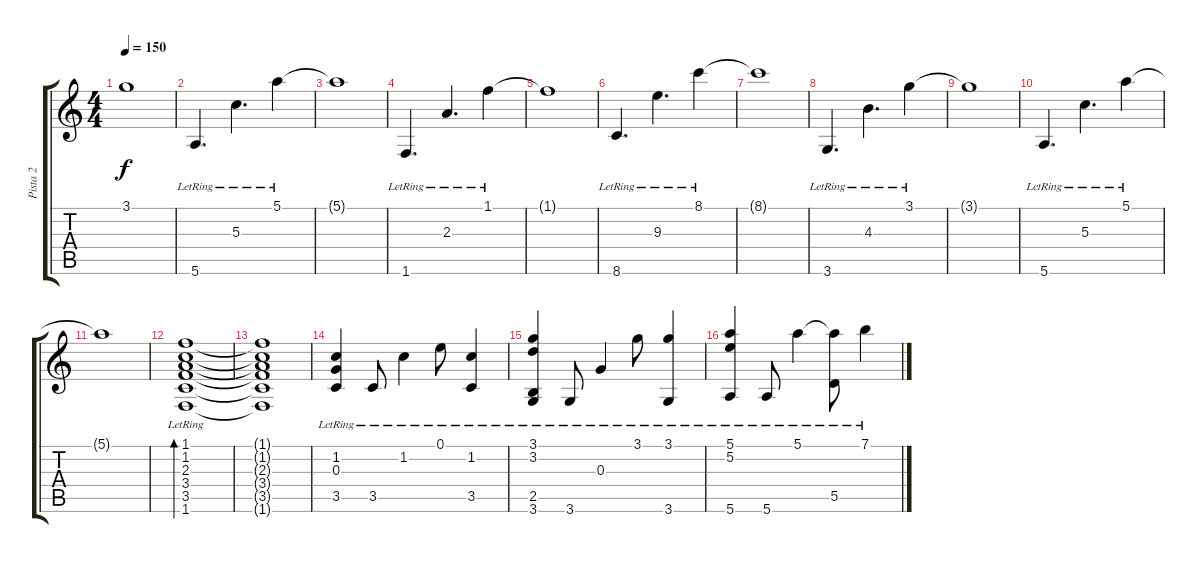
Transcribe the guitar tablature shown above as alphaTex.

\track ("Pista 2" "Pista 2") {instrument acousticguitarsteel}
\staff {score tabs}
\tuning (E4 B3 G3 D3 A2 E2) {hide}
\ts (4 4)
\tempo 150
\clef g2
\ks c
3.1{t}.1{dy f} |
5.6{lr}.4{d} 5.3{lr}.4{d} 5.1{lr}.4 |
5.1{t}.1 |
1.6{lr}.4{d} 2.3{lr}.4{d} 1.1{lr}.4 |
1.1{t}.1 |
8.6{lr}.4{d} 9.3{lr}.4{d} 8.1{lr}.4 |
8.1{t}.1 |
3.6{lr}.4{d} 4.3{lr}.4{d} 3.1{lr}.4 |
3.1{t}.1 |
5.6{lr}.4{d} 5.3{lr}.4{d} 5.1{lr}.4 |
5.1{t}.1 |
(1.1 1.2 2.3 3.4 3.5 1.6{lr}).1{bd 480} |
(1.1{t} 1.2{t} 2.3{t} 3.4{t} 3.5{t} 1.6{t}).1 |
(1.2{lr} 0.3{lr} 3.5{lr}).4 3.5{lr}.8 1.2{lr}.4 0.1{lr}.8 (1.2{lr} 3.5{lr}).4 |
(3.1{lr} 3.2{lr} 2.5{lr} 3.6{lr}).4 3.6{lr}.8 0.3{lr}.4 3.1{lr}.8 (3.1{lr} 3.6{lr}).4 |
(5.1{lr} 5.2{lr} 5.6{lr}).4 5.6{lr}.8 5.1{lr}.4 (5.1{t} 5.5{lr}).8 7.1{lr}.4
